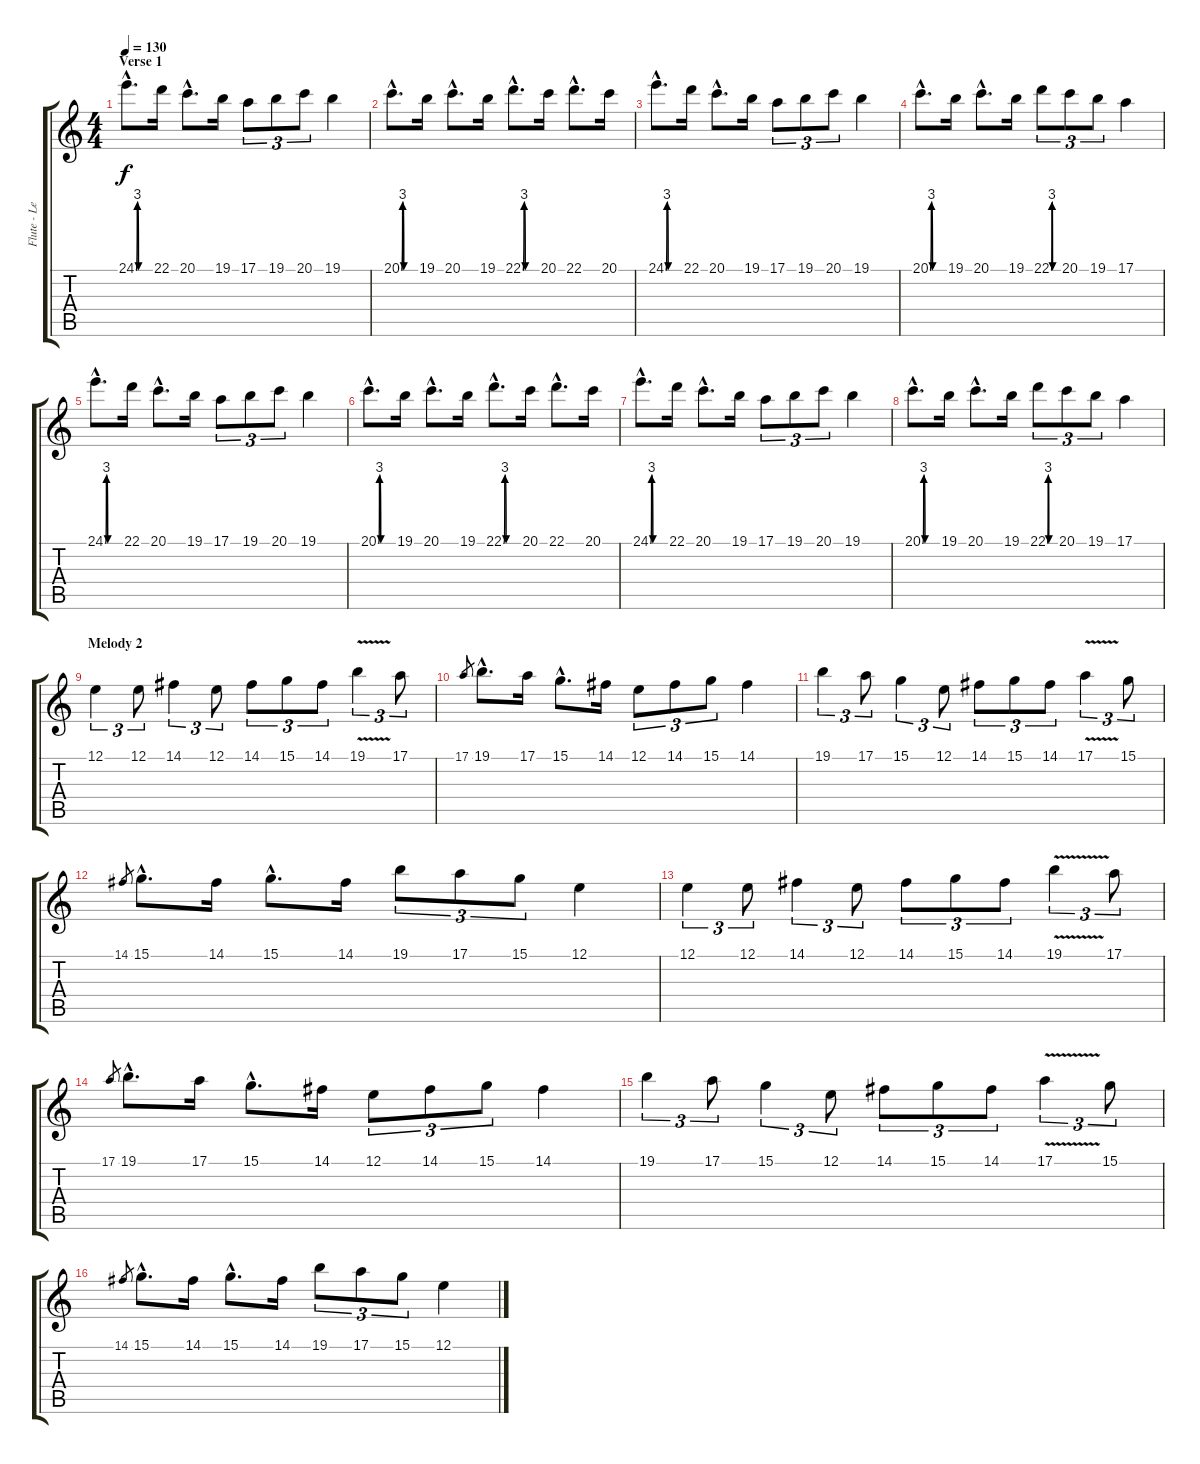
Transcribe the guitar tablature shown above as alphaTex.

\track ("Flute - Lead" "Flute - Le") {instrument panflute}
\staff {score tabs}
\tuning (E4 B3 G3 D3 A2 E2) {hide}
\ts (4 4)
\section ("" "Verse 1")
\tempo 130
\clef g2
\ks c
24.1{be (custom 0 0 5 12 10 0 30 0 60 0) hac}.8{d dy f} 22.1.16 20.1{hac}.8{d} 19.1.16 17.1.8{tu (3 2)} 19.1.8{tu (3 2)} 20.1.8{tu (3 2)} 19.1.4 |
20.1{be (custom 0 0 5 12 10 0 30 0 60 0) hac}.8{d} 19.1.16 20.1{hac}.8{d} 19.1.16 22.1{be (custom 0 0 5 12 10 0 30 0 60 0) hac}.8{d} 20.1.16 22.1{hac}.8{d} 20.1.16 |
24.1{be (custom 0 0 5 12 10 0 30 0 60 0) hac}.8{d} 22.1.16 20.1{hac}.8{d} 19.1.16 17.1.8{tu (3 2)} 19.1.8{tu (3 2)} 20.1.8{tu (3 2)} 19.1.4 |
20.1{be (custom 0 0 5 12 10 0 30 0 60 0) hac}.8{d} 19.1.16 20.1{hac}.8{d} 19.1.16 22.1{be (custom 0 0 5 12 10 0 30 0 60 0)}.8{tu (3 2)} 20.1.8{tu (3 2)} 19.1.8{tu (3 2)} 17.1.4 |
24.1{be (custom 0 0 5 12 10 0 30 0 60 0) hac}.8{d} 22.1.16 20.1{hac}.8{d} 19.1.16 17.1.8{tu (3 2)} 19.1.8{tu (3 2)} 20.1.8{tu (3 2)} 19.1.4 |
20.1{be (custom 0 0 5 12 10 0 30 0 60 0) hac}.8{d} 19.1.16 20.1{hac}.8{d} 19.1.16 22.1{be (custom 0 0 5 12 10 0 30 0 60 0) hac}.8{d} 20.1.16 22.1{hac}.8{d} 20.1.16 |
24.1{be (custom 0 0 5 12 10 0 30 0 60 0) hac}.8{d} 22.1.16 20.1{hac}.8{d} 19.1.16 17.1.8{tu (3 2)} 19.1.8{tu (3 2)} 20.1.8{tu (3 2)} 19.1.4 |
20.1{be (custom 0 0 5 12 10 0 30 0 60 0) hac}.8{d} 19.1.16 20.1{hac}.8{d} 19.1.16 22.1{be (custom 0 0 5 12 10 0 30 0 60 0)}.8{tu (3 2)} 20.1.8{tu (3 2)} 19.1.8{tu (3 2)} 17.1.4 |
\section ("" "Melody 2")
12.1.4{tu (3 2)} 12.1.8{tu (3 2)} 14.1.4{tu (3 2)} 12.1.8{tu (3 2)} 14.1.8{tu (3 2)} 15.1.8{tu (3 2)} 14.1.8{tu (3 2)} 19.1{v}.4{tu (3 2)} 17.1.8{tu (3 2)} |
17.1.8{gr} 19.1{hac}.8{d} 17.1.16 15.1{hac}.8{d} 14.1.16 12.1.8{tu (3 2)} 14.1.8{tu (3 2)} 15.1.8{tu (3 2)} 14.1.4 |
19.1.4{tu (3 2)} 17.1.8{tu (3 2)} 15.1.4{tu (3 2)} 12.1.8{tu (3 2)} 14.1.8{tu (3 2)} 15.1.8{tu (3 2)} 14.1.8{tu (3 2)} 17.1{v}.4{tu (3 2)} 15.1.8{tu (3 2)} |
14.1.8{gr} 15.1{hac}.8{d} 14.1.16 15.1{hac}.8{d} 14.1.16 19.1.8{tu (3 2)} 17.1.8{tu (3 2)} 15.1.8{tu (3 2)} 12.1.4 |
12.1.4{tu (3 2)} 12.1.8{tu (3 2)} 14.1.4{tu (3 2)} 12.1.8{tu (3 2)} 14.1.8{tu (3 2)} 15.1.8{tu (3 2)} 14.1.8{tu (3 2)} 19.1{v}.4{tu (3 2)} 17.1.8{tu (3 2)} |
17.1.8{gr} 19.1{hac}.8{d} 17.1.16 15.1{hac}.8{d} 14.1.16 12.1.8{tu (3 2)} 14.1.8{tu (3 2)} 15.1.8{tu (3 2)} 14.1.4 |
19.1.4{tu (3 2)} 17.1.8{tu (3 2)} 15.1.4{tu (3 2)} 12.1.8{tu (3 2)} 14.1.8{tu (3 2)} 15.1.8{tu (3 2)} 14.1.8{tu (3 2)} 17.1{v}.4{tu (3 2)} 15.1.8{tu (3 2)} |
14.1.8{gr} 15.1{hac}.8{d} 14.1.16 15.1{hac}.8{d} 14.1.16 19.1.8{tu (3 2)} 17.1.8{tu (3 2)} 15.1.8{tu (3 2)} 12.1.4
